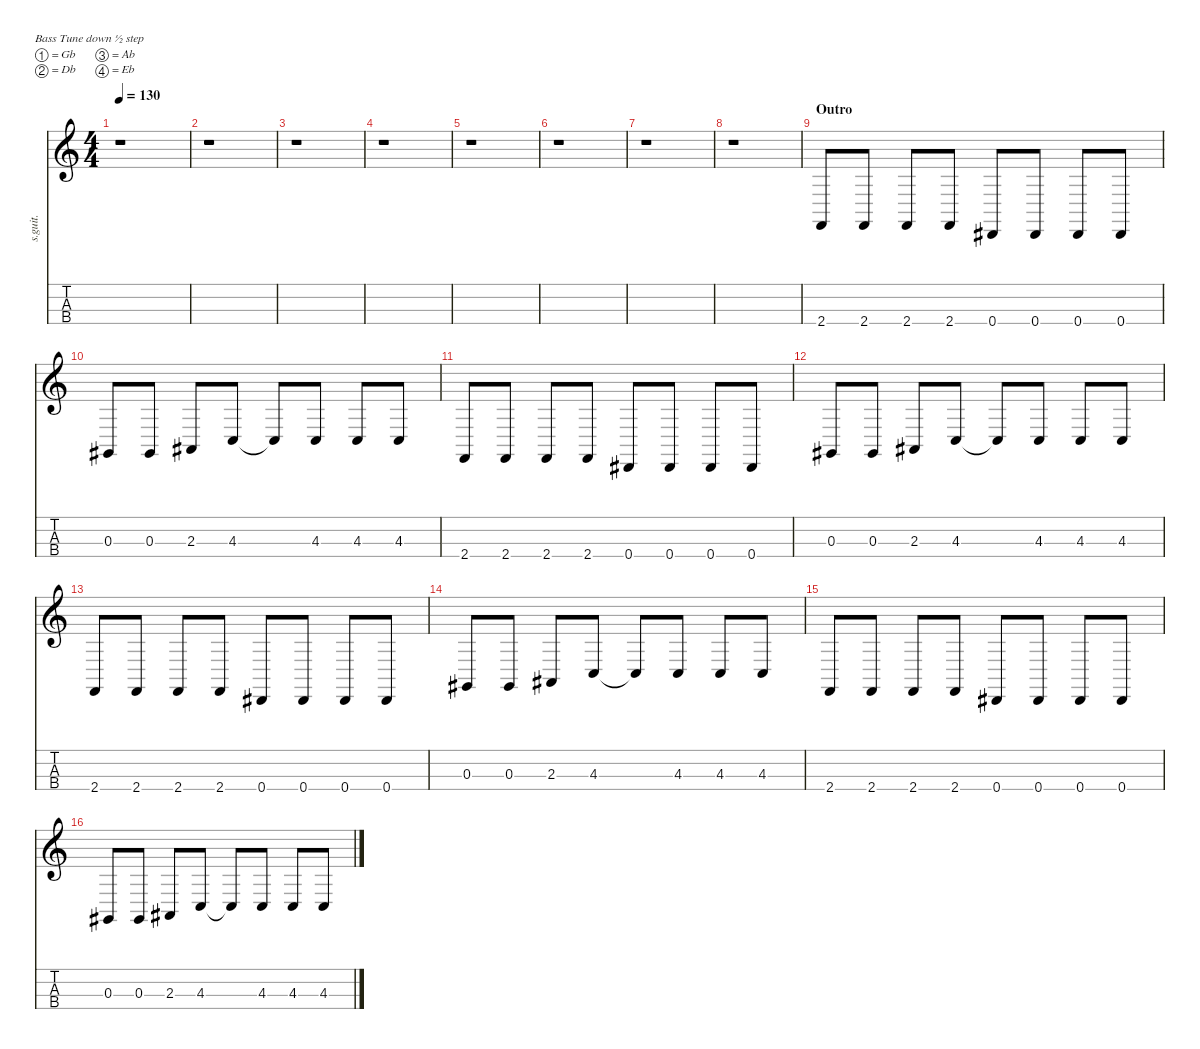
\defaultSystemsLayout 4
\hideDynamics
\bracketExtendMode nobrackets
\track ("Alex James - Bass Overdubs" "s.guit.") {instrument fretlessbass}
\staff {score tabs}
\tuning (Gb2 Db2 Ab1 Eb1)
\ts (4 4)
\tempo 130
\clef g2
\ks c
r.1{dy mf} |
r.1 |
r.1 |
r.1 |
r.1 |
r.1 |
r.1 |
r.1 |
\section ("" "Outro")
2.4.8{lyrics (0 "") lyrics (1 "") lyrics (2 "") lyrics (3 "") lyrics (4 "")} 2.4.8{lyrics (0 "") lyrics (1 "") lyrics (2 "") lyrics (3 "") lyrics (4 "")} 2.4.8{lyrics (0 "") lyrics (1 "") lyrics (2 "") lyrics (3 "") lyrics (4 "")} 2.4.8{lyrics (0 "") lyrics (1 "") lyrics (2 "") lyrics (3 "") lyrics (4 "")} 0.4{acc #}.8{lyrics (0 "") lyrics (1 "") lyrics (2 "") lyrics (3 "") lyrics (4 "")} 0.4{acc #}.8{lyrics (0 "") lyrics (1 "") lyrics (2 "") lyrics (3 "") lyrics (4 "")} 0.4{acc #}.8{lyrics (0 "") lyrics (1 "") lyrics (2 "") lyrics (3 "") lyrics (4 "")} 0.4{acc #}.8{lyrics (0 "") lyrics (1 "") lyrics (2 "") lyrics (3 "") lyrics (4 "")} |
0.3{acc #}.8{lyrics (0 "") lyrics (1 "") lyrics (2 "") lyrics (3 "") lyrics (4 "")} 0.3{acc #}.8{lyrics (0 "") lyrics (1 "") lyrics (2 "") lyrics (3 "") lyrics (4 "")} 2.3{acc #}.8{lyrics (0 "") lyrics (1 "") lyrics (2 "") lyrics (3 "") lyrics (4 "")} 4.3.8{lyrics (0 "") lyrics (1 "") lyrics (2 "") lyrics (3 "") lyrics (4 "")} 4.3{t}.8{lyrics (0 "") lyrics (1 "") lyrics (2 "") lyrics (3 "") lyrics (4 "")} 4.3.8{lyrics (0 "") lyrics (1 "") lyrics (2 "") lyrics (3 "") lyrics (4 "")} 4.3.8{lyrics (0 "") lyrics (1 "") lyrics (2 "") lyrics (3 "") lyrics (4 "")} 4.3.8{lyrics (0 "") lyrics (1 "") lyrics (2 "") lyrics (3 "") lyrics (4 "")} |
2.4.8{lyrics (0 "") lyrics (1 "") lyrics (2 "") lyrics (3 "") lyrics (4 "")} 2.4.8{lyrics (0 "") lyrics (1 "") lyrics (2 "") lyrics (3 "") lyrics (4 "")} 2.4.8{lyrics (0 "") lyrics (1 "") lyrics (2 "") lyrics (3 "") lyrics (4 "")} 2.4.8{lyrics (0 "") lyrics (1 "") lyrics (2 "") lyrics (3 "") lyrics (4 "")} 0.4{acc #}.8{lyrics (0 "") lyrics (1 "") lyrics (2 "") lyrics (3 "") lyrics (4 "")} 0.4{acc #}.8{lyrics (0 "") lyrics (1 "") lyrics (2 "") lyrics (3 "") lyrics (4 "")} 0.4{acc #}.8{lyrics (0 "") lyrics (1 "") lyrics (2 "") lyrics (3 "") lyrics (4 "")} 0.4{acc #}.8{lyrics (0 "") lyrics (1 "") lyrics (2 "") lyrics (3 "") lyrics (4 "")} |
0.3{acc #}.8{lyrics (0 "") lyrics (1 "") lyrics (2 "") lyrics (3 "") lyrics (4 "")} 0.3{acc #}.8{lyrics (0 "") lyrics (1 "") lyrics (2 "") lyrics (3 "") lyrics (4 "")} 2.3{acc #}.8{lyrics (0 "") lyrics (1 "") lyrics (2 "") lyrics (3 "") lyrics (4 "")} 4.3.8{lyrics (0 "") lyrics (1 "") lyrics (2 "") lyrics (3 "") lyrics (4 "")} 4.3{t}.8{lyrics (0 "") lyrics (1 "") lyrics (2 "") lyrics (3 "") lyrics (4 "")} 4.3.8{lyrics (0 "") lyrics (1 "") lyrics (2 "") lyrics (3 "") lyrics (4 "")} 4.3.8{lyrics (0 "") lyrics (1 "") lyrics (2 "") lyrics (3 "") lyrics (4 "")} 4.3.8{lyrics (0 "") lyrics (1 "") lyrics (2 "") lyrics (3 "") lyrics (4 "")} |
2.4.8{lyrics (0 "") lyrics (1 "") lyrics (2 "") lyrics (3 "") lyrics (4 "")} 2.4.8{lyrics (0 "") lyrics (1 "") lyrics (2 "") lyrics (3 "") lyrics (4 "")} 2.4.8{lyrics (0 "") lyrics (1 "") lyrics (2 "") lyrics (3 "") lyrics (4 "")} 2.4.8{lyrics (0 "") lyrics (1 "") lyrics (2 "") lyrics (3 "") lyrics (4 "")} 0.4{acc #}.8{lyrics (0 "") lyrics (1 "") lyrics (2 "") lyrics (3 "") lyrics (4 "")} 0.4{acc #}.8{lyrics (0 "") lyrics (1 "") lyrics (2 "") lyrics (3 "") lyrics (4 "")} 0.4{acc #}.8{lyrics (0 "") lyrics (1 "") lyrics (2 "") lyrics (3 "") lyrics (4 "")} 0.4{acc #}.8{lyrics (0 "") lyrics (1 "") lyrics (2 "") lyrics (3 "") lyrics (4 "")} |
0.3{acc #}.8{lyrics (0 "") lyrics (1 "") lyrics (2 "") lyrics (3 "") lyrics (4 "")} 0.3{acc #}.8{lyrics (0 "") lyrics (1 "") lyrics (2 "") lyrics (3 "") lyrics (4 "")} 2.3{acc #}.8{lyrics (0 "") lyrics (1 "") lyrics (2 "") lyrics (3 "") lyrics (4 "")} 4.3.8{lyrics (0 "") lyrics (1 "") lyrics (2 "") lyrics (3 "") lyrics (4 "")} 4.3{t}.8{lyrics (0 "") lyrics (1 "") lyrics (2 "") lyrics (3 "") lyrics (4 "")} 4.3.8{lyrics (0 "") lyrics (1 "") lyrics (2 "") lyrics (3 "") lyrics (4 "")} 4.3.8{lyrics (0 "") lyrics (1 "") lyrics (2 "") lyrics (3 "") lyrics (4 "")} 4.3.8{lyrics (0 "") lyrics (1 "") lyrics (2 "") lyrics (3 "") lyrics (4 "")} |
2.4.8{lyrics (0 "") lyrics (1 "") lyrics (2 "") lyrics (3 "") lyrics (4 "")} 2.4.8{lyrics (0 "") lyrics (1 "") lyrics (2 "") lyrics (3 "") lyrics (4 "")} 2.4.8{lyrics (0 "") lyrics (1 "") lyrics (2 "") lyrics (3 "") lyrics (4 "")} 2.4.8{lyrics (0 "") lyrics (1 "") lyrics (2 "") lyrics (3 "") lyrics (4 "")} 0.4{acc #}.8{lyrics (0 "") lyrics (1 "") lyrics (2 "") lyrics (3 "") lyrics (4 "")} 0.4{acc #}.8{lyrics (0 "") lyrics (1 "") lyrics (2 "") lyrics (3 "") lyrics (4 "")} 0.4{acc #}.8{lyrics (0 "") lyrics (1 "") lyrics (2 "") lyrics (3 "") lyrics (4 "")} 0.4{acc #}.8{lyrics (0 "") lyrics (1 "") lyrics (2 "") lyrics (3 "") lyrics (4 "")} |
0.3{acc #}.8{lyrics (0 "") lyrics (1 "") lyrics (2 "") lyrics (3 "") lyrics (4 "")} 0.3{acc #}.8{lyrics (0 "") lyrics (1 "") lyrics (2 "") lyrics (3 "") lyrics (4 "")} 2.3{acc #}.8{lyrics (0 "") lyrics (1 "") lyrics (2 "") lyrics (3 "") lyrics (4 "")} 4.3.8{lyrics (0 "") lyrics (1 "") lyrics (2 "") lyrics (3 "") lyrics (4 "")} 4.3{t}.8{lyrics (0 "") lyrics (1 "") lyrics (2 "") lyrics (3 "") lyrics (4 "")} 4.3.8{lyrics (0 "") lyrics (1 "") lyrics (2 "") lyrics (3 "") lyrics (4 "")} 4.3.8{lyrics (0 "") lyrics (1 "") lyrics (2 "") lyrics (3 "") lyrics (4 "")} 4.3.8{lyrics (0 "") lyrics (1 "") lyrics (2 "") lyrics (3 "") lyrics (4 "")}
